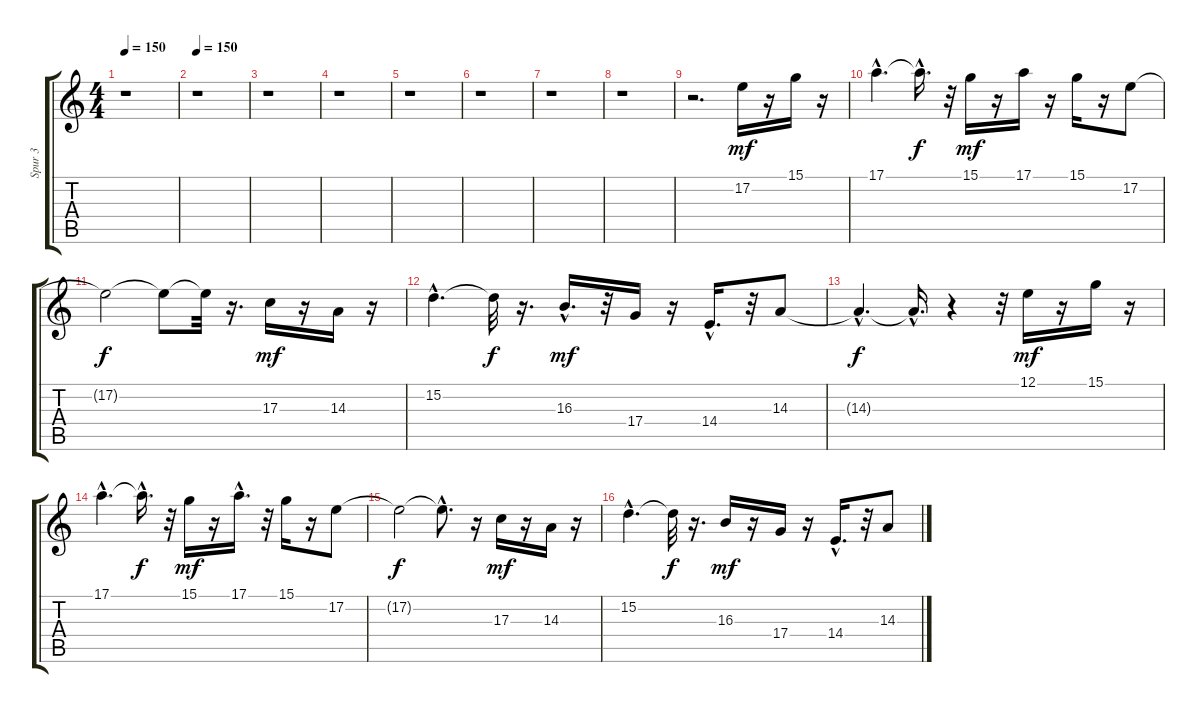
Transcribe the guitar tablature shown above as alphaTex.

\track ("Spur 3" "Spur 3") {instrument lead1square}
\staff {score tabs}
\tuning (E4 B3 G3 D3 A2 E2) {hide}
\ts (4 4)
\tempo 150
\clef g2
\ks c
r.1{dy mf instrument lead1square} |
\tempo 150
r.1 |
r.1 |
r.1 |
r.1 |
r.1 |
r.1 |
r.1 |
r.2{d} 17.2.16 r.16 15.1.16 r.16 |
17.1{hac}.4{d} 17.1{hac t}.16{d dy f} r.32 15.1.16{dy mf} r.16 17.1.16 r.16 15.1.16 r.16 17.2.8 |
17.2{t}.2{dy f} 17.2{t}.8 17.2{t}.32 r.16{d} 17.3.16{dy mf} r.16 14.3.16 r.16 |
15.2{hac}.4{d} 15.2{t}.32{dy f} r.16{d} 16.3{hac}.16{d dy mf} r.32 17.4.16 r.16 14.4{hac}.16{d} r.32 14.3.8 |
14.3{hac t}.4{d dy f} 14.3{hac t}.16{d} r.4 r.32 12.1.16{dy mf} r.16 15.1.16 r.16 |
17.1{hac}.4{d} 17.1{hac t}.16{d dy f} r.32 15.1.16{dy mf} r.16 17.1{hac}.16{d} r.32 15.1.16 r.16 17.2.8 |
17.2{t}.2{dy f} 17.2{hac t}.8{d} r.16 17.3.16{dy mf} r.16 14.3.16 r.16 |
15.2{hac}.4{d} 15.2{t}.32{dy f} r.16{d} 16.3.16{dy mf} r.16 17.4.16 r.16 14.4{hac}.16{d} r.32 14.3.8
